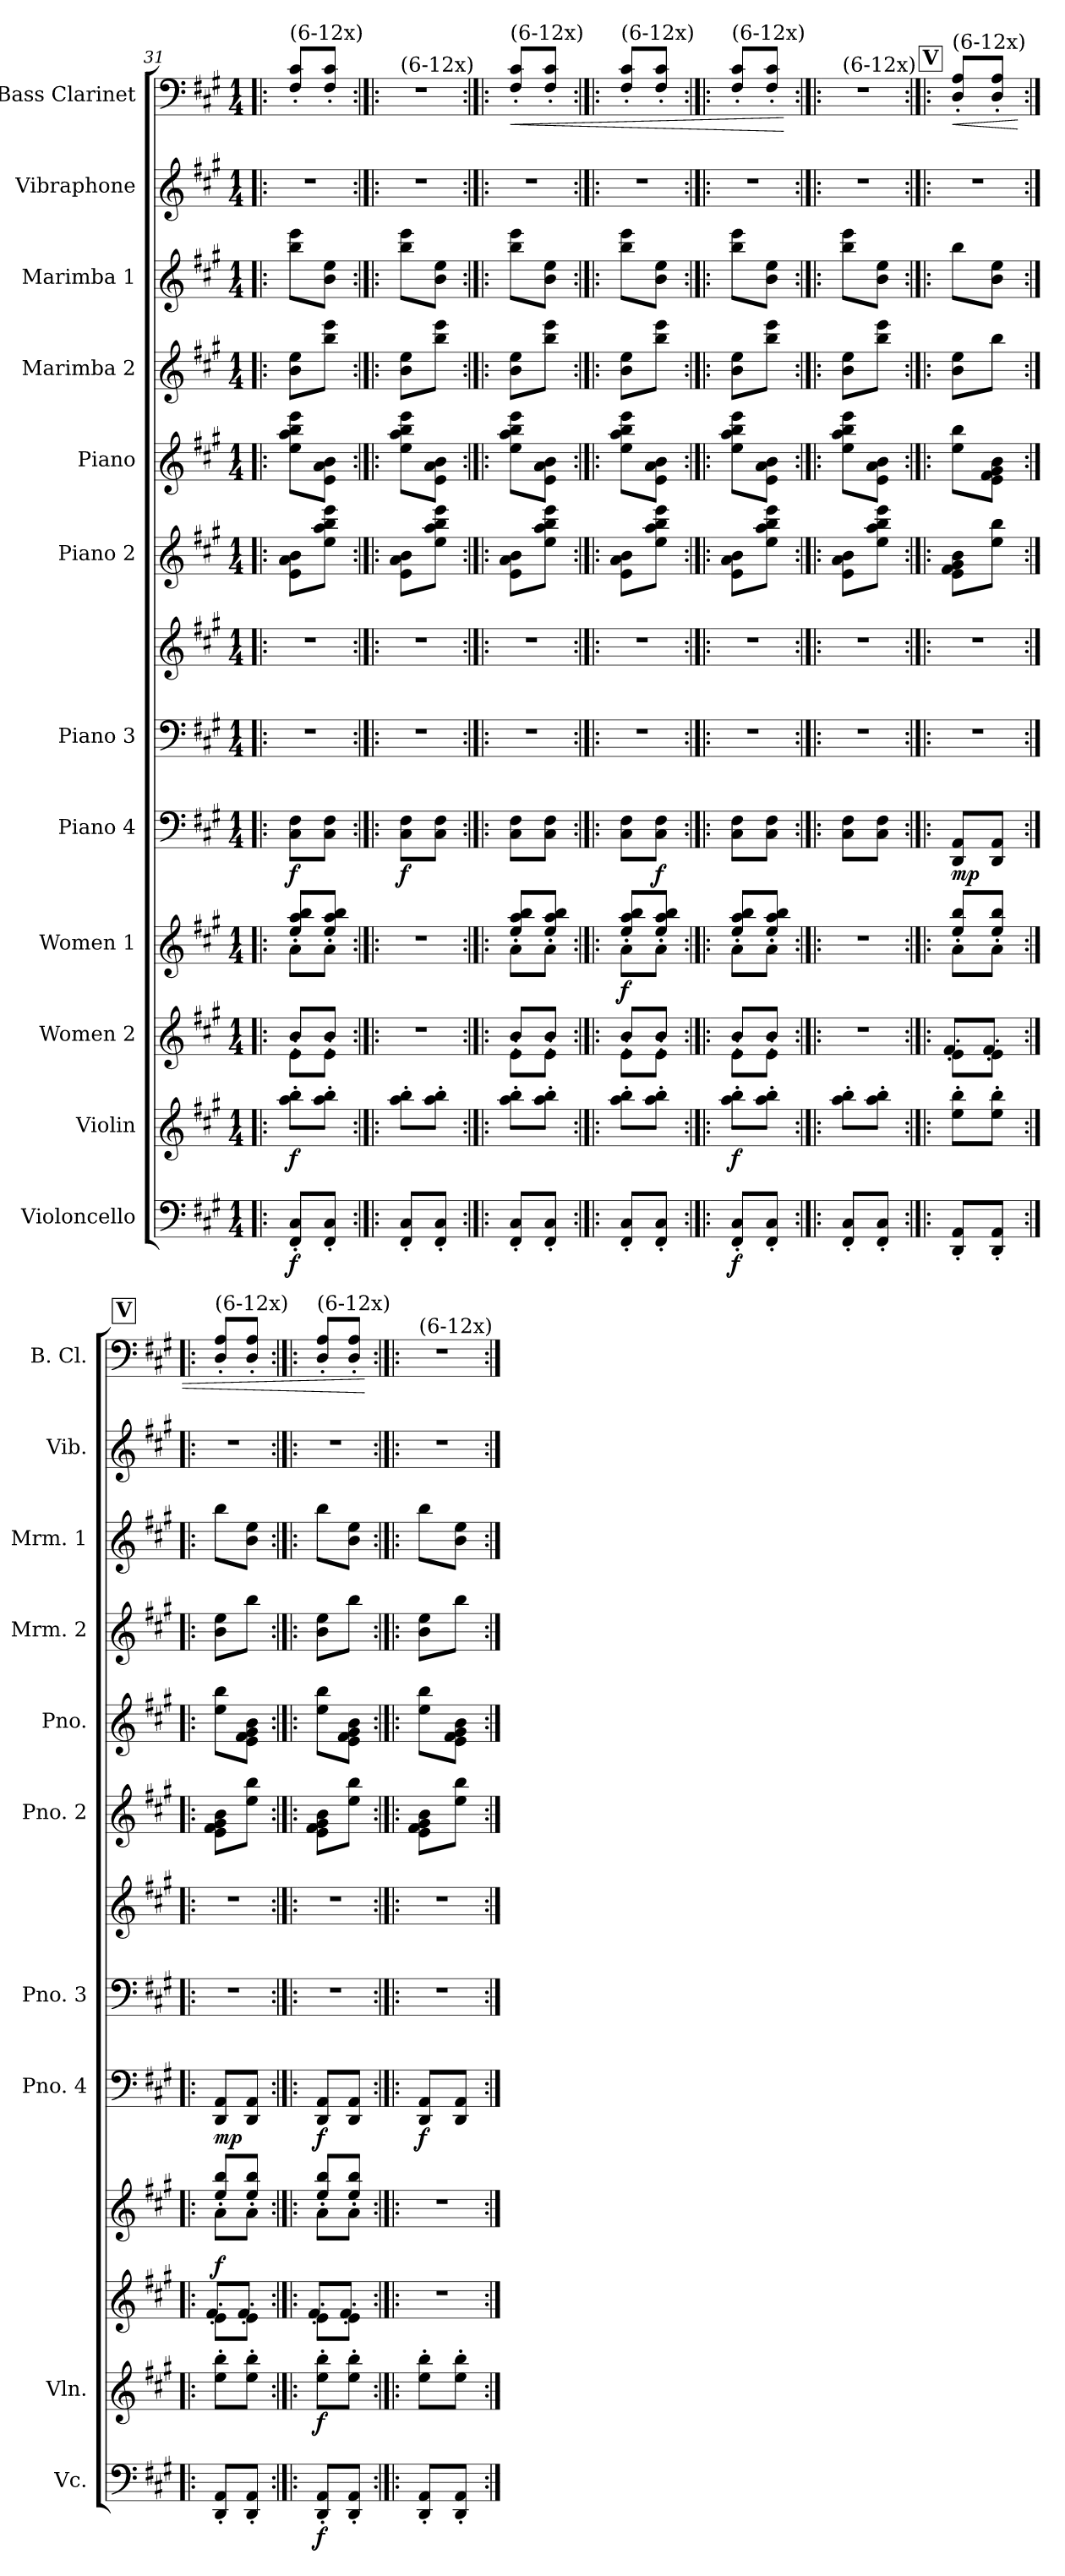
**kern	**dynam	**kern	**dynam	**kern	**dynam	**kern	**dynam	**kern	**dynam	**kern	**kern	**kern	**kern	**kern	**kern	**kern	**kern	**dynam
*part12	*part12	*part11	*part11	*part10	*part10	*part9	*part9	*part8	*part8	*part7	*part7	*part6	*part5	*part4	*part3	*part2	*part1	*part1
*staff13	*staff13	*staff12	*staff12	*staff11	*staff11	*staff10	*staff10	*staff9	*staff9	*staff8	*staff7	*staff6	*staff5	*staff4	*staff3	*staff2	*staff1	*staff1
*I"Violoncello	*	*I"Violin	*	*I"Women 2	*	*I"Women 1	*	*I"Piano 4	*	*I"Piano 3	*	*I"Piano 2	*I"Piano	*I"Marimba 2	*I"Marimba 1	*I"Vibraphone	*I"Bass Clarinet	*
*I'Vc.	*	*I'Vln.	*	*	*	*	*	*I'Pno. 4	*	*I'Pno. 3	*	*I'Pno. 2	*I'Pno.	*I'Mrm. 2	*I'Mrm. 1	*I'Vib.	*I'B. Cl.	*
*clefF4	*	*clefG2	*	*clefG2	*	*clefG2	*	*clefF4	*	*clefF4	*clefG2	*clefG2	*clefG2	*clefG2	*clefG2	*clefG2	*clefF4	*
*	*	*	*	*	*	*	*	*	*	*	*	*	*	*	*	*	*ITrd8c14	*
*k[f#c#g#]	*	*k[f#c#g#]	*	*k[f#c#g#]	*	*k[f#c#g#]	*	*k[f#c#g#]	*	*k[f#c#g#]	*k[f#c#g#]	*k[f#c#g#]	*k[f#c#g#]	*k[f#c#g#]	*k[f#c#g#]	*k[f#c#g#]	*k[f#c#g#]	*
*M1/4	*	*M1/4	*	*M1/4	*	*M1/4	*	*M1/4	*	*M1/4	*M1/4	*M1/4	*M1/4	*M1/4	*M1/4	*M1/4	*M1/4	*
=31!|:	=31!|:	=31!|:	=31!|:	=31!|:	=31!|:	=31!|:	=31!|:	=31!|:	=31!|:	=31!|:	=31!|:	=31!|:	=31!|:	=31!|:	=31!|:	=31!|:	=31!|:	=31!|:
*	*	*	*	*^	*	*^	*	*	*	*	*	*	*	*	*	*	*	*
!	!	!	!	!	!	!	!	!	!	!	!	!	!	!	!	!	!	!	!LO:TX:a:t=(6-12x)	!
!	!LO:DY:b	!	!LO:DY:b	!	!	!	!	!	!	!	!LO:DY:b	!	!	!	!	!	!	!	!	!
8FF#/' 8C#/'L	f	8aa\' 8bb\'L	f	8e'\L	8b'/L	.	8a'\L	8ee/' 8aa/' 8bb/'L	.	8C#\ 8F#\L	f	4r	4r	8e\ 8a\ 8b\L	8ee\ 8aa\ 8bb\ 8eee\L	8b\ 8ee\L	8bb\ 8eee\L	4r	8FF#/' 8C#/'L	.
8FF#/' 8C#/'J	.	8aa\' 8bb\'J	.	8e'\J	8b'/J	.	8a'\J	8ee/' 8aa/' 8bb/'J	.	8C#\ 8F#\J	.	.	.	8ee\ 8aa\ 8bb\ 8eee\J	8e\ 8a\ 8b\J	8bb\ 8eee\J	8b\ 8ee\J	.	8FF#/' 8C#/'J	.
=32:|!|:	=32:|!|:	=32:|!|:	=32:|!|:	=32:|!|:	=32:|!|:	=32:|!|:	=32:|!|:	=32:|!|:	=32:|!|:	=32:|!|:	=32:|!|:	=32:|!|:	=32:|!|:	=32:|!|:	=32:|!|:	=32:|!|:	=32:|!|:	=32:|!|:	=32:|!|:	=32:|!|:
!	!	!	!	!	!	!	!	!	!	!	!	!	!	!	!	!	!	!	!LO:TX:a:t=(6-12x)	!
!	!	!	!	!	!	!	!	!	!	!	!LO:DY:b	!	!	!	!	!	!	!	!	!
*	*	*	*	*v	*v	*	*	*	*	*	*	*	*	*	*	*	*	*	*	*
*	*	*	*	*	*	*v	*v	*	*	*	*	*	*	*	*	*	*	*	*
8FF#/' 8C#/'L	.	8aa\' 8bb\'L	.	4r	.	4r	.	8C#\ 8F#\L	f	4r	4r	8e\ 8a\ 8b\L	8ee\ 8aa\ 8bb\ 8eee\L	8b\ 8ee\L	8bb\ 8eee\L	4r	4r	.
8FF#/' 8C#/'J	.	8aa\' 8bb\'J	.	.	.	.	.	8C#\ 8F#\J	.	.	.	8ee\ 8aa\ 8bb\ 8eee\J	8e\ 8a\ 8b\J	8bb\ 8eee\J	8b\ 8ee\J	.	.	.
=33:|!|:	=33:|!|:	=33:|!|:	=33:|!|:	=33:|!|:	=33:|!|:	=33:|!|:	=33:|!|:	=33:|!|:	=33:|!|:	=33:|!|:	=33:|!|:	=33:|!|:	=33:|!|:	=33:|!|:	=33:|!|:	=33:|!|:	=33:|!|:	=33:|!|:
*	*	*	*	*^	*	*^	*	*	*	*	*	*	*	*	*	*	*	*
!	!	!	!	!	!	!	!	!	!	!	!	!	!	!	!	!	!	!	!LO:TX:a:t=(6-12x)	!
!	!	!	!	!	!	!	!	!	!	!	!	!	!	!	!	!	!	!	!	!LO:HP:b
8FF#/' 8C#/'L	.	8aa\' 8bb\'L	.	8e'\L	8b'/L	.	8a'\L	8ee/' 8aa/' 8bb/'L	.	8C#\ 8F#\L	.	4r	4r	8e\ 8a\ 8b\L	8ee\ 8aa\ 8bb\ 8eee\L	8b\ 8ee\L	8bb\ 8eee\L	4r	8FF#/' 8C#/'L	<
8FF#/' 8C#/'J	.	8aa\' 8bb\'J	.	8e'\J	8b'/J	.	8a'\J	8ee/' 8aa/' 8bb/'J	.	8C#\ 8F#\J	.	.	.	8ee\ 8aa\ 8bb\ 8eee\J	8e\ 8a\ 8b\J	8bb\ 8eee\J	8b\ 8ee\J	.	8FF#/' 8C#/'J	.
!!LO:PB:g=z
=34:|!|:	=34:|!|:	=34:|!|:	=34:|!|:	=34:|!|:	=34:|!|:	=34:|!|:	=34:|!|:	=34:|!|:	=34:|!|:	=34:|!|:	=34:|!|:	=34:|!|:	=34:|!|:	=34:|!|:	=34:|!|:	=34:|!|:	=34:|!|:	=34:|!|:	=34:|!|:	=34:|!|:
!	!	!	!	!	!	!	!	!	!	!	!	!	!	!	!	!	!	!	!LO:TX:a:t=(6-12x)	!
!	!	!	!	!	!	!LO:DY:a	!	!	!	!	!	!	!	!	!	!	!	!	!	!
8FF#/' 8C#/'L	.	8aa\' 8bb\'L	.	8e'\L	8b'/L	f	8a'\L	8ee/' 8aa/' 8bb/'L	.	8C#\ 8F#\L	.	4r	4r	8e\ 8a\ 8b\L	8ee\ 8aa\ 8bb\ 8eee\L	8b\ 8ee\L	8bb\ 8eee\L	4r	8FF#/' 8C#/'L	.
!	!	!	!	!	!	!	!	!	!LO:DY:a	!	!	!	!	!	!	!	!	!	!	!
8FF#/' 8C#/'J	.	8aa\' 8bb\'J	.	8e'\J	8b'/J	.	8a'\J	8ee/' 8aa/' 8bb/'J	f	8C#\ 8F#\J	.	.	.	8ee\ 8aa\ 8bb\ 8eee\J	8e\ 8a\ 8b\J	8bb\ 8eee\J	8b\ 8ee\J	.	8FF#/' 8C#/'J	.
=35:|!|:	=35:|!|:	=35:|!|:	=35:|!|:	=35:|!|:	=35:|!|:	=35:|!|:	=35:|!|:	=35:|!|:	=35:|!|:	=35:|!|:	=35:|!|:	=35:|!|:	=35:|!|:	=35:|!|:	=35:|!|:	=35:|!|:	=35:|!|:	=35:|!|:	=35:|!|:	=35:|!|:
!	!	!	!	!	!	!	!	!	!	!	!	!	!	!	!	!	!	!	!LO:TX:a:t=(6-12x)	!
!	!LO:DY:b	!	!LO:DY:b	!	!	!	!	!	!	!	!	!	!	!	!	!	!	!	!	!
8FF#/' 8C#/'L	f	8aa\' 8bb\'L	f	8e'\L	8b'/L	.	8a'\L	8ee/' 8aa/' 8bb/'L	.	8C#\ 8F#\L	.	4r	4r	8e\ 8a\ 8b\L	8ee\ 8aa\ 8bb\ 8eee\L	8b\ 8ee\L	8bb\ 8eee\L	4r	8FF#/' 8C#/'L	.
8FF#/' 8C#/'J	.	8aa\' 8bb\'J	.	8e'\J	8b'/J	.	8a'\J	8ee/' 8aa/' 8bb/'J	.	8C#\ 8F#\J	.	.	.	8ee\ 8aa\ 8bb\ 8eee\J	8e\ 8a\ 8b\J	8bb\ 8eee\J	8b\ 8ee\J	.	8FF#/' 8C#/'J	.
*	*	*	*	*v	*v	*	*	*	*	*	*	*	*	*	*	*	*	*	*	*
*	*	*	*	*	*	*v	*v	*	*	*	*	*	*	*	*	*	*	*	*
.	.	.	.	.	.	.	.	.	.	.	.	.	.	.	.	.	.	[
=36:|!|:	=36:|!|:	=36:|!|:	=36:|!|:	=36:|!|:	=36:|!|:	=36:|!|:	=36:|!|:	=36:|!|:	=36:|!|:	=36:|!|:	=36:|!|:	=36:|!|:	=36:|!|:	=36:|!|:	=36:|!|:	=36:|!|:	=36:|!|:	=36:|!|:
!	!	!	!	!	!	!	!	!	!	!	!	!	!	!	!	!	!LO:TX:a:t=(6-12x)	!
8FF#/' 8C#/'L	.	8aa\' 8bb\'L	.	4r	.	4r	.	8C#\ 8F#\L	.	4r	4r	8e\ 8a\ 8b\L	8ee\ 8aa\ 8bb\ 8eee\L	8b\ 8ee\L	8bb\ 8eee\L	4r	4r	.
8FF#/' 8C#/'J	.	8aa\' 8bb\'J	.	.	.	.	.	8C#\ 8F#\J	.	.	.	8ee\ 8aa\ 8bb\ 8eee\J	8e\ 8a\ 8b\J	8bb\ 8eee\J	8b\ 8ee\J	.	.	.
!!LO:REH:place=s1:a:B:fs=14:t=V
=37:|!|:	=37:|!|:	=37:|!|:	=37:|!|:	=37:|!|:	=37:|!|:	=37:|!|:	=37:|!|:	=37:|!|:	=37:|!|:	=37:|!|:	=37:|!|:	=37:|!|:	=37:|!|:	=37:|!|:	=37:|!|:	=37:|!|:	=37:|!|:	=37:|!|:
*	*	*	*	*^	*	*^	*	*	*	*	*	*	*	*	*	*	*	*
!	!	!	!	!	!	!	!	!	!	!	!	!	!	!	!	!	!	!	!LO:TX:a:t=(6-12x)	!
!	!	!	!	!	!	!	!	!	!	!	!LO:DY:b	!	!	!	!	!	!	!	!	!LO:HP:b
8DD/' 8AA/'L	.	8ee\' 8bb\'L	.	8e'\L	8f#'/L	.	8a'\L	8ee/' 8bb/'L	.	8DD/ 8AA/L	mp	4r	4r	8e\ 8f#\ 8g#\ 8b\L	8ee\ 8bb\L	8b\ 8ee\L	8bb\L	4r	8DD/' 8AA/'L	<
8DD/' 8AA/'J	.	8ee\' 8bb\'J	.	8e'\J	8f#'/J	.	8a'\J	8ee/' 8bb/'J	.	8DD/ 8AA/J	.	.	.	8ee\ 8bb\J	8e\ 8f#\ 8g#\ 8b\J	8bb\J	8b\ 8ee\J	.	8DD/' 8AA/'J	.
!!LO:REH:place=s1:a:B:fs=14:t=V
=38:|!|:	=38:|!|:	=38:|!|:	=38:|!|:	=38:|!|:	=38:|!|:	=38:|!|:	=38:|!|:	=38:|!|:	=38:|!|:	=38:|!|:	=38:|!|:	=38:|!|:	=38:|!|:	=38:|!|:	=38:|!|:	=38:|!|:	=38:|!|:	=38:|!|:	=38:|!|:	=38:|!|:
!	!	!	!	!	!	!	!	!	!	!	!	!	!	!	!	!	!	!	!LO:TX:a:t=(6-12x)	!
!	!	!	!	!	!	!LO:DY:a	!	!	!	!	!LO:DY:b	!	!	!	!	!	!	!	!	!
8DD/' 8AA/'L	.	8ee\' 8bb\'L	.	8e'\L	8f#'/L	f	8a'\L	8ee/' 8bb/'L	.	8DD/ 8AA/L	mp	4r	4r	8e\ 8f#\ 8g#\ 8b\L	8ee\ 8bb\L	8b\ 8ee\L	8bb\L	4r	8DD/' 8AA/'L	.
8DD/' 8AA/'J	.	8ee\' 8bb\'J	.	8e'\J	8f#'/J	.	8a'\J	8ee/' 8bb/'J	.	8DD/ 8AA/J	.	.	.	8ee\ 8bb\J	8e\ 8f#\ 8g#\ 8b\J	8bb\J	8b\ 8ee\J	.	8DD/' 8AA/'J	.
=39:|!|:	=39:|!|:	=39:|!|:	=39:|!|:	=39:|!|:	=39:|!|:	=39:|!|:	=39:|!|:	=39:|!|:	=39:|!|:	=39:|!|:	=39:|!|:	=39:|!|:	=39:|!|:	=39:|!|:	=39:|!|:	=39:|!|:	=39:|!|:	=39:|!|:	=39:|!|:	=39:|!|:
!	!	!	!	!	!	!	!	!	!	!	!	!	!	!	!	!	!	!	!LO:TX:a:t=(6-12x)	!
!	!LO:DY:b	!	!LO:DY:b	!	!	!	!	!	!	!	!LO:DY:b	!	!	!	!	!	!	!	!	!
8DD/' 8AA/'L	f	8ee\' 8bb\'L	f	8e'\L	8f#'/L	.	8a'\L	8ee/' 8bb/'L	.	8DD/ 8AA/L	f	4r	4r	8e\ 8f#\ 8g#\ 8b\L	8ee\ 8bb\L	8b\ 8ee\L	8bb\L	4r	8DD/' 8AA/'L	.
8DD/' 8AA/'J	.	8ee\' 8bb\'J	.	8e'\J	8f#'/J	.	8a'\J	8ee/' 8bb/'J	.	8DD/ 8AA/J	.	.	.	8ee\ 8bb\J	8e\ 8f#\ 8g#\ 8b\J	8bb\J	8b\ 8ee\J	.	8DD/' 8AA/'J	.
*	*	*	*	*v	*v	*	*	*	*	*	*	*	*	*	*	*	*	*	*	*
*	*	*	*	*	*	*v	*v	*	*	*	*	*	*	*	*	*	*	*	*
.	.	.	.	.	.	.	.	.	.	.	.	.	.	.	.	.	.	[
=40:|!|:	=40:|!|:	=40:|!|:	=40:|!|:	=40:|!|:	=40:|!|:	=40:|!|:	=40:|!|:	=40:|!|:	=40:|!|:	=40:|!|:	=40:|!|:	=40:|!|:	=40:|!|:	=40:|!|:	=40:|!|:	=40:|!|:	=40:|!|:	=40:|!|:
!	!	!	!	!	!	!	!	!	!	!	!	!	!	!	!	!	!LO:TX:a:t=(6-12x)	!
!	!	!	!	!	!	!	!	!	!LO:DY:b	!	!	!	!	!	!	!	!	!
8DD/' 8AA/'L	.	8ee\' 8bb\'L	.	4r	.	4r	.	8DD/ 8AA/L	f	4r	4r	8e\ 8f#\ 8g#\ 8b\L	8ee\ 8bb\L	8b\ 8ee\L	8bb\L	4r	4r	.
8DD/' 8AA/'J	.	8ee\' 8bb\'J	.	.	.	.	.	8DD/ 8AA/J	.	.	.	8ee\ 8bb\J	8e\ 8f#\ 8g#\ 8b\J	8bb\J	8b\ 8ee\J	.	.	.
=:|!	=:|!	=:|!	=:|!	=:|!	=:|!	=:|!	=:|!	=:|!	=:|!	=:|!	=:|!	=:|!	=:|!	=:|!	=:|!	=:|!	=:|!	=:|!
*-	*-	*-	*-	*-	*-	*-	*-	*-	*-	*-	*-	*-	*-	*-	*-	*-	*-	*-
